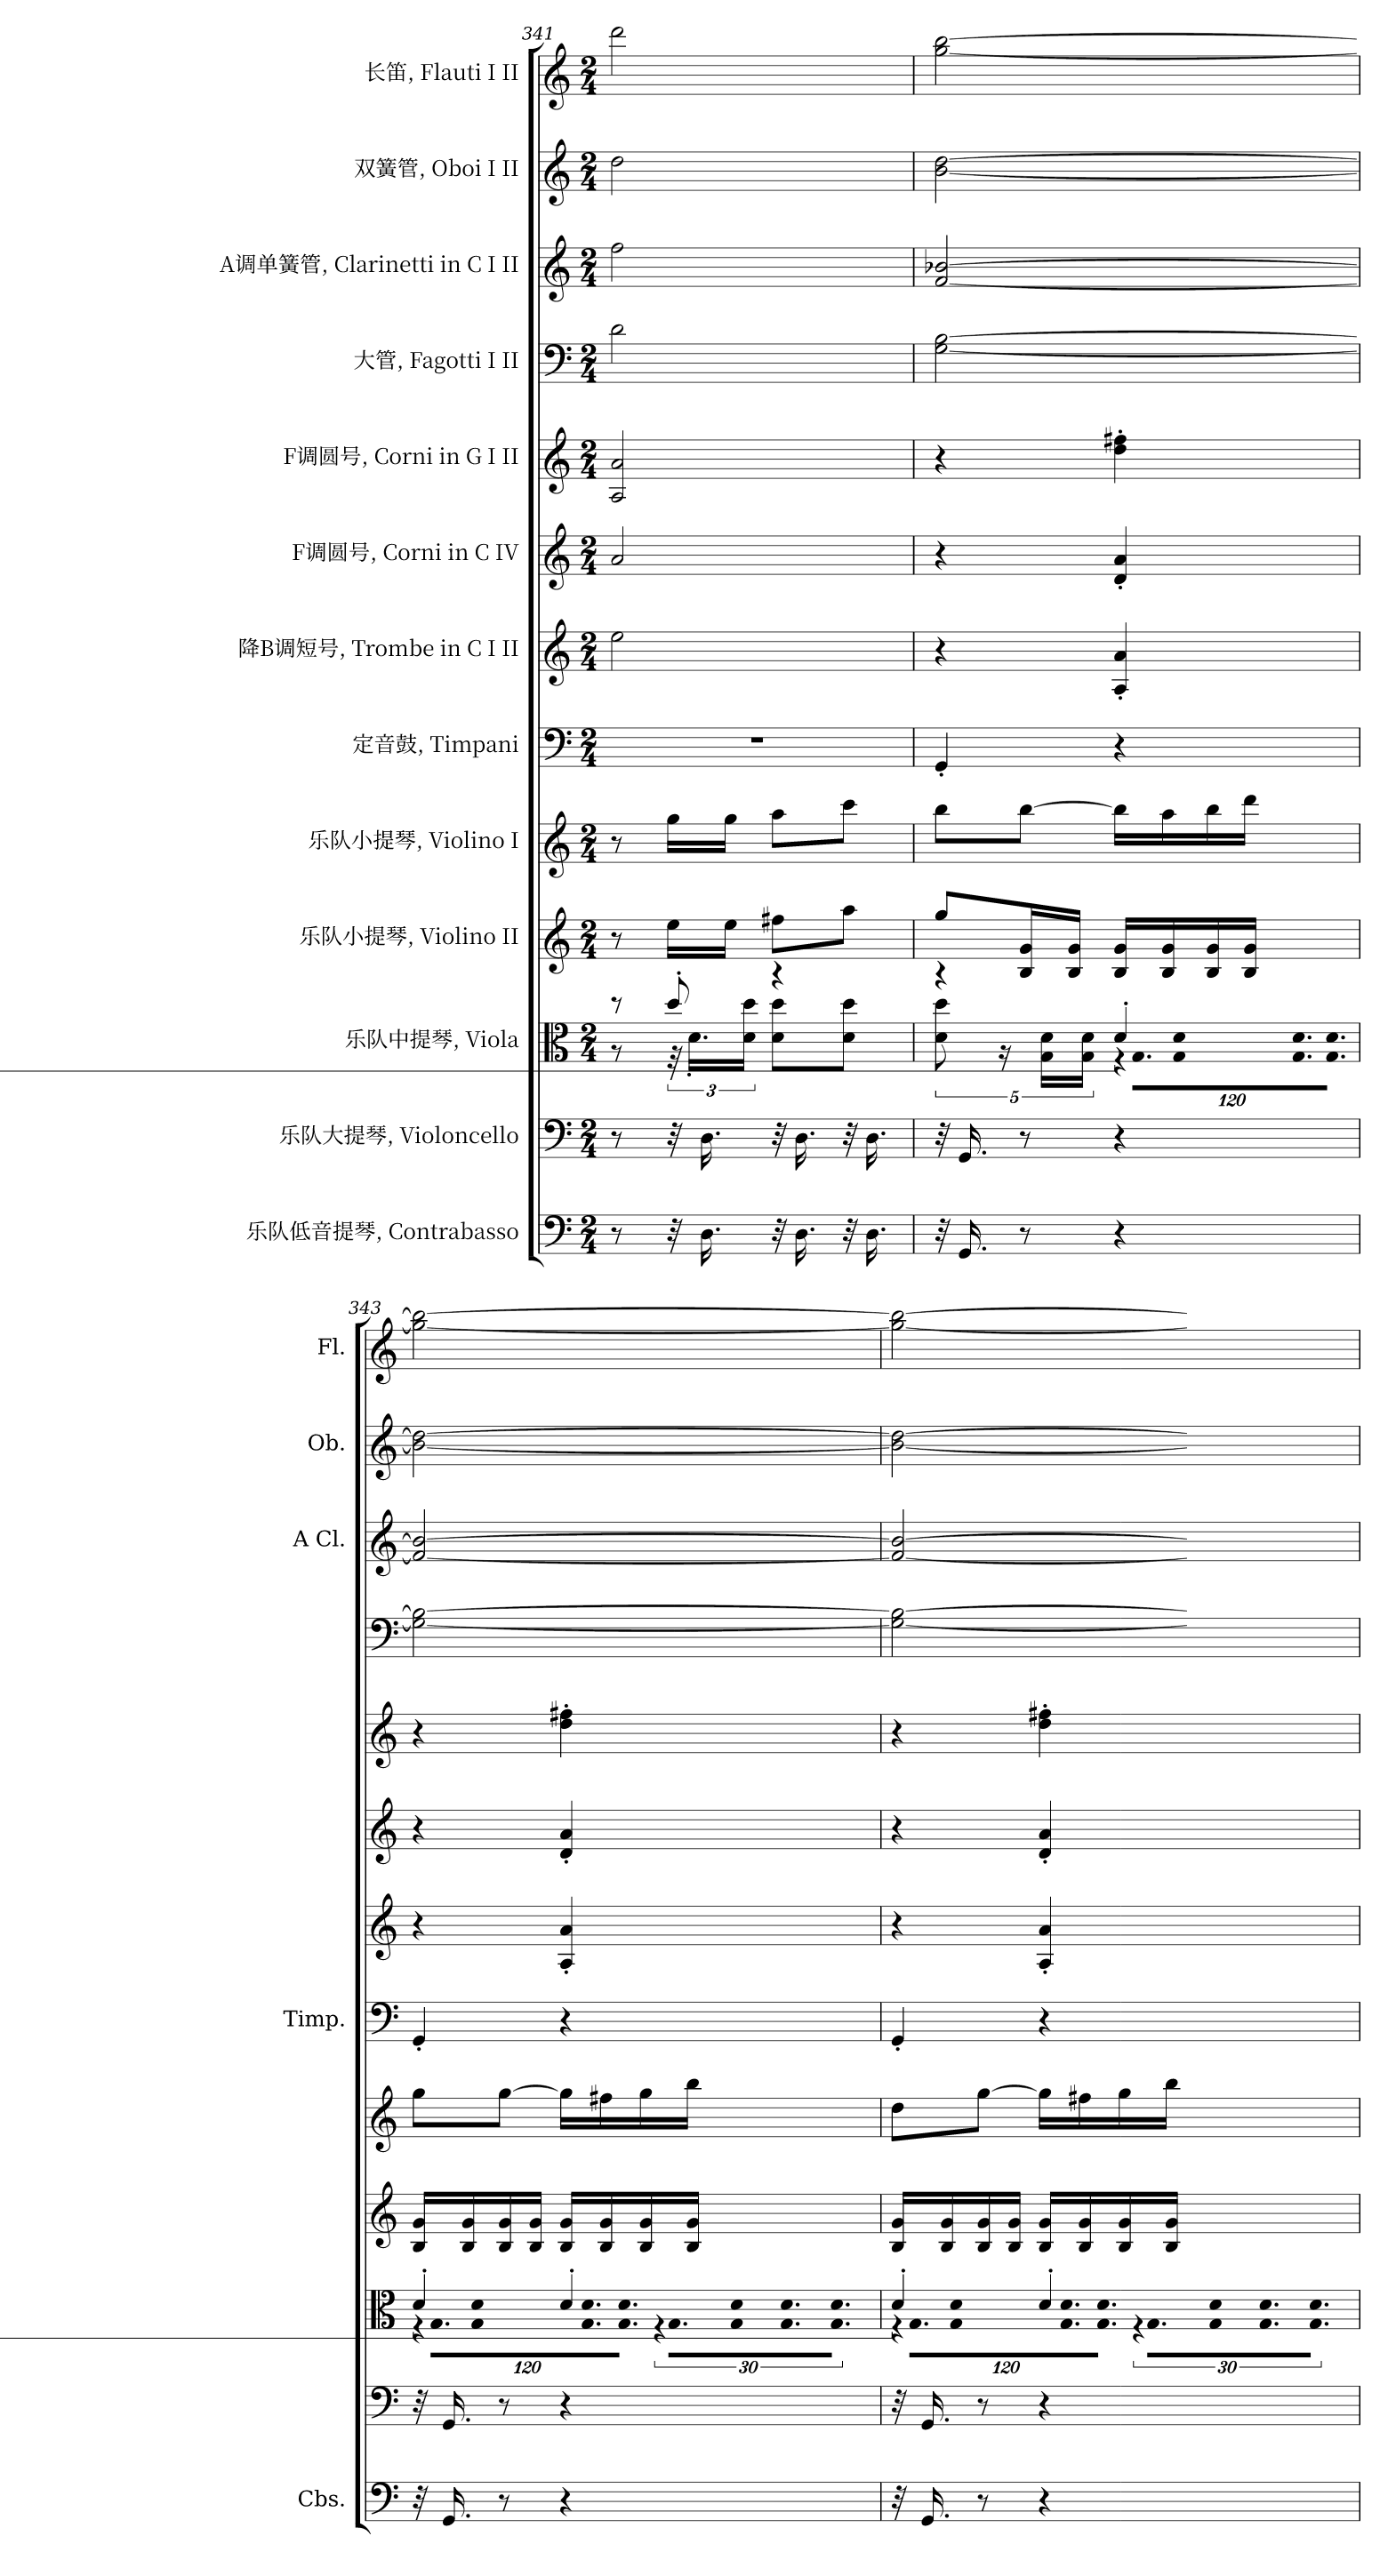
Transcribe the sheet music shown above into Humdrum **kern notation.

**kern	**kern	**kern	**kern	**kern	**kern	**kern	**kern	**kern	**kern	**kern	**kern	**kern
*part13	*part12	*part11	*part10	*part9	*part8	*part7	*part6	*part5	*part4	*part3	*part2	*part1
*staff13	*staff12	*staff11	*staff10	*staff9	*staff8	*staff7	*staff6	*staff5	*staff4	*staff3	*staff2	*staff1
*I"乐队低音提琴, Contrabasso	*I"乐队大提琴, Violoncello	*I"乐队中提琴, Viola	*I"乐队小提琴, Violino II	*I"乐队小提琴, Violino I	*I"定音鼓, Timpani	*I"降B调短号, Trombe in C I II	*I"F调圆号, Corni in C IV	*I"F调圆号, Corni in G I II	*I"大管, Fagotti I II	*I"A调单簧管, Clarinetti in C I II	*I"双簧管, Oboi I II	*I"长笛, Flauti I II
*I'Cbs.	*	*	*	*	*I'Timp.	*	*	*	*	*I'A Cl.	*I'Ob.	*I'Fl.
!!LO:PB:g=z
*clefF4	*clefF4	*clefC3	*clefG2	*clefG2	*clefF4	*clefG2	*clefG2	*clefG2	*clefF4	*clefG2	*clefG2	*clefG2
*ITrd7c12	*	*	*	*	*	*ITrd1c2	*ITrd4c7	*ITrd4c7	*	*ITrd2c3	*	*
*k[]	*k[]	*k[]	*k[]	*k[]	*k[]	*k[b-e-]	*k[b-]	*k[b-]	*k[]	*k[f#c#g#]	*k[]	*k[]
*M2/4	*M2/4	*M2/4	*M2/4	*M2/4	*M2/4	*M2/4	*M2/4	*M2/4	*M2/4	*M2/4	*M2/4	*M2/4
*MM128	*MM128	*MM128	*MM128	*MM128	*MM128	*MM128	*MM128	*MM128	*MM128	*MM128	*MM128	*MM128
=341	=341	=341	=341	=341	=341	=341	=341	=341	=341	=341	=341	=341
*	*	*^	*	*	*	*	*	*	*	*	*	*
8r	8r	8r	8r	8r	8r	2r	2dd\	2d/	2D/ 2d/	2d\	2dd\	2dd\	2ddd\
32r	32r	8dd'/	48r	16ee\LL	16gg\LL	.	.	.	.	.	.	.	.
.	.	.	24.d'\LL	.	.	.	.	.	.	.	.	.	.
16.DD\	16.D\	.	.	.	.	.	.	.	.	.	.	.	.
.	.	.	.	16ee\JJ	16gg\JJ	.	.	.	.	.	.	.	.
.	.	.	24d\ 24dd\JJ	.	.	.	.	.	.	.	.	.	.
32r	32r	4r	8d\ 8dd\L	8ff#X\L	8aa\L	.	.	.	.	.	.	.	.
16.DD\	16.D\	.	.	.	.	.	.	.	.	.	.	.	.
32r	32r	.	8d\ 8dd\J	8aa\J	8ccc\J	.	.	.	.	.	.	.	.
16.DD\	16.D\	.	.	.	.	.	.	.	.	.	.	.	.
=342	=342	=342	=342	=342	=342	=342	=342	=342	=342	=342	=342	=342	=342
*	*	*	*	*	*	*	*	*	*	*	*	*	*MM128
32r	32r	4r	10d\ 10dd\	8gg/L	8bb\L	4GG'/	4r	4r	4r	[2G\ [2B\	[2d/ [2gn/	[2b\ [2dd\	[2gg\ [2bb\
16.GGG/	16.GG/	.	.	.	.	.	.	.	.	.	.	.	.
.	.	.	20r	.	.	.	.	.	.	.	.	.	.
8r	8r	.	.	16B/ 16g/L	[8bb\J	.	.	.	.	.	.	.	.
.	.	.	20G\ 20d\LL	.	.	.	.	.	.	.	.	.	.
.	.	.	.	16B/ 16g/JJ	.	.	.	.	.	.	.	.	.
.	.	.	20G\ 20d\JJ	.	.	.	.	.	.	.	.	.	.
!	!	!	!LO:N:vis=64	!	!	!	!	!	!	!	!	!	!
4r	4r	4d'/	960%17r	16B/ 16g/LL	16bb\LL]	4r	4G/' 4g/'	4G/' 4d/'	4g\' 4bn\'	.	.	.	.
!	!	!	!LO:N:vis=32.	!	!	!	!	!	!	!	!	!	!
.	.	.	1920%103G\KLL	.	.	.	.	.	.	.	.	.	.
.	.	.	.	16B/ 16g/	16aa\	.	.	.	.	.	.	.	.
!	!	!	!LO:N:vis=16	!	!	!	!	!	!	!	!	!	!
.	.	.	1920%137G\ 1920%137d\	.	.	.	.	.	.	.	.	.	.
.	.	.	.	16B/ 16g/	16bb\	.	.	.	.	.	.	.	.
!	!	!	!LO:N:vis=32.	!	!	!	!	!	!	!	!	!	!
.	.	.	1920%103G\ 1920%103d\L	.	.	.	.	.	.	.	.	.	.
.	.	.	.	16B/ 16g/JJ	16ddd\JJ	.	.	.	.	.	.	.	.
!	!	!	!LO:N:vis=32.	!	!	!	!	!	!	!	!	!	!
.	.	.	1920%103G\ 1920%103d\JJJ	.	.	.	.	.	.	.	.	.	.
=343	=343	=343	=343	=343	=343	=343	=343	=343	=343	=343	=343	=343	=343
*	*	*	*	*	*	*	*	*	*	*	*	*	*MM128
!	!	!	!LO:N:vis=64	!	!	!	!	!	!	!	!	!	!
32r	32r	4d'/	960%17r	16B/ 16g/LL	8gg\L	4GG'/	4r	4r	4r	2G\_ 2B\_	2d/_ 2g/_	2b\_ 2dd\_	2gg\_ 2bb\_
!	!	!	!LO:N:vis=32.	!	!	!	!	!	!	!	!	!	!
.	.	.	1920%103G\KLL	.	.	.	.	.	.	.	.	.	.
16.GGG/	16.GG/	.	.	.	.	.	.	.	.	.	.	.	.
.	.	.	.	16B/ 16g/	.	.	.	.	.	.	.	.	.
!	!	!	!LO:N:vis=16	!	!	!	!	!	!	!	!	!	!
.	.	.	1920%137G\ 1920%137d\	.	.	.	.	.	.	.	.	.	.
8r	8r	.	.	16B/ 16g/	[8gg\J	.	.	.	.	.	.	.	.
!	!	!	!LO:N:vis=32.	!	!	!	!	!	!	!	!	!	!
.	.	.	1920%103G\ 1920%103d\L	.	.	.	.	.	.	.	.	.	.
.	.	.	.	16B/ 16g/JJ	.	.	.	.	.	.	.	.	.
!	!	!	!LO:N:vis=32.	!	!	!	!	!	!	!	!	!	!
.	.	.	1920%103G\ 1920%103d\JJJ	.	.	.	.	.	.	.	.	.	.
!	!	!	!LO:N:vis=64	!	!	!	!	!	!	!	!	!	!
4r	4r	4d'/	960%17r	16B/ 16g/LL	16gg\LL]	4r	4G/' 4g/'	4G/' 4d/'	4g\' 4bn\'	.	.	.	.
!	!	!	!LO:N:vis=32.	!	!	!	!	!	!	!	!	!	!
.	.	.	1920%103G\KLL	.	.	.	.	.	.	.	.	.	.
.	.	.	.	16B/ 16g/	16ff#X\	.	.	.	.	.	.	.	.
!	!	!	!LO:N:vis=16	!	!	!	!	!	!	!	!	!	!
.	.	.	1920%137G\ 1920%137d\	.	.	.	.	.	.	.	.	.	.
.	.	.	.	16B/ 16g/	16gg\	.	.	.	.	.	.	.	.
!	!	!	!LO:N:vis=32.	!	!	!	!	!	!	!	!	!	!
.	.	.	1920%103G\ 1920%103d\L	.	.	.	.	.	.	.	.	.	.
.	.	.	.	16B/ 16g/JJ	16bb\JJ	.	.	.	.	.	.	.	.
!	!	!	!LO:N:vis=32.	!	!	!	!	!	!	!	!	!	!
.	.	.	1920%103G\ 1920%103d\JJJ	.	.	.	.	.	.	.	.	.	.
!!LO:PB:g=z
=344	=344	=344	=344	=344	=344	=344	=344	=344	=344	=344	=344	=344	=344
*	*	*	*	*	*	*	*	*	*	*	*	*	*MM128
!	!	!	!LO:N:vis=64	!	!	!	!	!	!	!	!	!	!
32r	32r	4d'/	960%17r	16B/ 16g/LL	8dd\L	4GG'/	4r	4r	4r	2G\_ 2B\_	2d/_ 2g/_	2b\_ 2dd\_	2gg\_ 2bb\_
!	!	!	!LO:N:vis=32.	!	!	!	!	!	!	!	!	!	!
.	.	.	1920%103G\KLL	.	.	.	.	.	.	.	.	.	.
16.GGG/	16.GG/	.	.	.	.	.	.	.	.	.	.	.	.
.	.	.	.	16B/ 16g/	.	.	.	.	.	.	.	.	.
!	!	!	!LO:N:vis=16	!	!	!	!	!	!	!	!	!	!
.	.	.	1920%137G\ 1920%137d\	.	.	.	.	.	.	.	.	.	.
8r	8r	.	.	16B/ 16g/	[8gg\J	.	.	.	.	.	.	.	.
!	!	!	!LO:N:vis=32.	!	!	!	!	!	!	!	!	!	!
.	.	.	1920%103G\ 1920%103d\L	.	.	.	.	.	.	.	.	.	.
.	.	.	.	16B/ 16g/JJ	.	.	.	.	.	.	.	.	.
!	!	!	!LO:N:vis=32.	!	!	!	!	!	!	!	!	!	!
.	.	.	1920%103G\ 1920%103d\JJJ	.	.	.	.	.	.	.	.	.	.
!	!	!	!LO:N:vis=64	!	!	!	!	!	!	!	!	!	!
4r	4r	4d'/	960%17r	16B/ 16g/LL	16gg\LL]	4r	4G/' 4g/'	4G/' 4d/'	4g\' 4bn\'	.	.	.	.
!	!	!	!LO:N:vis=32.	!	!	!	!	!	!	!	!	!	!
.	.	.	1920%103G\KLL	.	.	.	.	.	.	.	.	.	.
.	.	.	.	16B/ 16g/	16ff#X\	.	.	.	.	.	.	.	.
!	!	!	!LO:N:vis=16	!	!	!	!	!	!	!	!	!	!
.	.	.	1920%137G\ 1920%137d\	.	.	.	.	.	.	.	.	.	.
.	.	.	.	16B/ 16g/	16gg\	.	.	.	.	.	.	.	.
!	!	!	!LO:N:vis=32.	!	!	!	!	!	!	!	!	!	!
.	.	.	1920%103G\ 1920%103d\L	.	.	.	.	.	.	.	.	.	.
.	.	.	.	16B/ 16g/JJ	16bb\JJ	.	.	.	.	.	.	.	.
!	!	!	!LO:N:vis=32.	!	!	!	!	!	!	!	!	!	!
.	.	.	1920%103G\ 1920%103d\JJJ	.	.	.	.	.	.	.	.	.	.
*	*	*v	*v	*	*	*	*	*	*	*	*	*	*
=	=	=	=	=	=	=	=	=	=	=	=	=
*-	*-	*-	*-	*-	*-	*-	*-	*-	*-	*-	*-	*-
